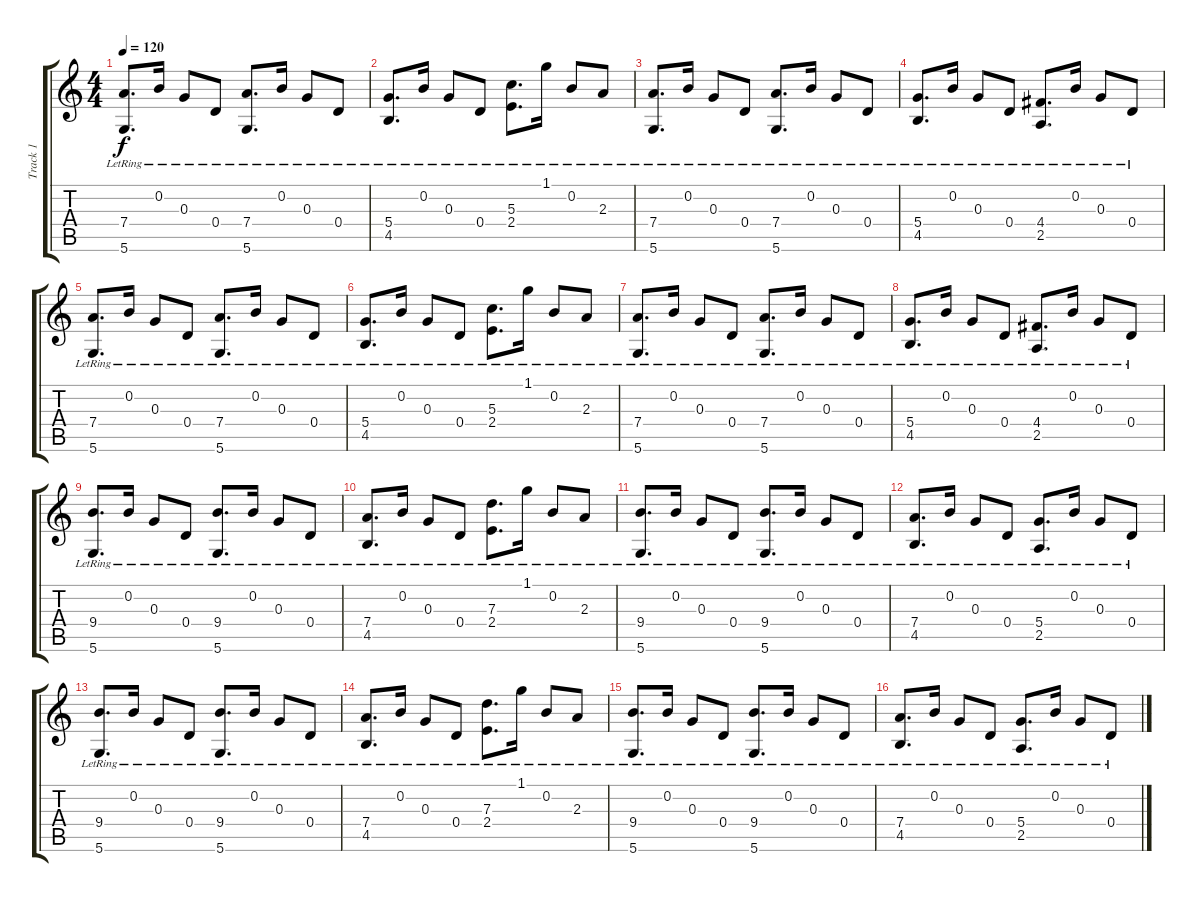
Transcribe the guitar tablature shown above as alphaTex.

\track ("Track 1" "Track 1") {instrument acousticguitarsteel}
\staff {score tabs}
\tuning (Gb4 B3 G3 D3 G2 D2) {hide}
\ts (4 4)
\tempo 120
\clef g2
\ks c
(7.4{lr} 5.6{lr}).8{d dy f} 0.2{lr}.16 0.3{lr}.8 0.4{lr}.8 (7.4{lr} 5.6{lr}).8{d} 0.2{lr}.16 0.3{lr}.8 0.4{lr}.8 |
(5.4{lr} 4.5{lr}).8{d} 0.2{lr}.16 0.3{lr}.8 0.4{lr}.8 (5.3{lr} 2.4{lr}).8{d} 1.1{lr}.16 0.2{lr}.8 2.3{lr}.8 |
(7.4{lr} 5.6{lr}).8{d} 0.2{lr}.16 0.3{lr}.8 0.4{lr}.8 (7.4{lr} 5.6{lr}).8{d} 0.2{lr}.16 0.3{lr}.8 0.4{lr}.8 |
(5.4{lr} 4.5{lr}).8{d} 0.2{lr}.16 0.3{lr}.8 0.4{lr}.8 (4.4{lr} 2.5).8{d} 0.2{lr}.16 0.3{lr}.8 0.4{lr}.8 |
(7.4{lr} 5.6{lr}).8{d} 0.2{lr}.16 0.3{lr}.8 0.4{lr}.8 (7.4{lr} 5.6{lr}).8{d} 0.2{lr}.16 0.3{lr}.8 0.4{lr}.8 |
(5.4{lr} 4.5{lr}).8{d} 0.2{lr}.16 0.3{lr}.8 0.4{lr}.8 (5.3{lr} 2.4{lr}).8{d} 1.1{lr}.16 0.2{lr}.8 2.3{lr}.8 |
(7.4{lr} 5.6{lr}).8{d} 0.2{lr}.16 0.3{lr}.8 0.4{lr}.8 (7.4{lr} 5.6{lr}).8{d} 0.2{lr}.16 0.3{lr}.8 0.4{lr}.8 |
(5.4{lr} 4.5{lr}).8{d} 0.2{lr}.16 0.3{lr}.8 0.4{lr}.8 (4.4{lr} 2.5).8{d} 0.2{lr}.16 0.3{lr}.8 0.4{lr}.8 |
(9.4{lr} 5.6{lr}).8{d} 0.2{lr}.16 0.3{lr}.8 0.4{lr}.8 (9.4{lr} 5.6{lr}).8{d} 0.2{lr}.16 0.3{lr}.8 0.4{lr}.8 |
(7.4{lr} 4.5{lr}).8{d} 0.2{lr}.16 0.3{lr}.8 0.4{lr}.8 (7.3{lr} 2.4{lr}).8{d} 1.1{lr}.16 0.2{lr}.8 2.3{lr}.8 |
(9.4{lr} 5.6{lr}).8{d} 0.2{lr}.16 0.3{lr}.8 0.4{lr}.8 (9.4{lr} 5.6{lr}).8{d} 0.2{lr}.16 0.3{lr}.8 0.4{lr}.8 |
(7.4{lr} 4.5{lr}).8{d} 0.2{lr}.16 0.3{lr}.8 0.4{lr}.8 (5.4{lr} 2.5).8{d} 0.2{lr}.16 0.3{lr}.8 0.4{lr}.8 |
(9.4{lr} 5.6{lr}).8{d} 0.2{lr}.16 0.3{lr}.8 0.4{lr}.8 (9.4{lr} 5.6{lr}).8{d} 0.2{lr}.16 0.3{lr}.8 0.4{lr}.8 |
(7.4{lr} 4.5{lr}).8{d} 0.2{lr}.16 0.3{lr}.8 0.4{lr}.8 (7.3{lr} 2.4{lr}).8{d} 1.1{lr}.16 0.2{lr}.8 2.3{lr}.8 |
(9.4{lr} 5.6{lr}).8{d} 0.2{lr}.16 0.3{lr}.8 0.4{lr}.8 (9.4{lr} 5.6{lr}).8{d} 0.2{lr}.16 0.3{lr}.8 0.4{lr}.8 |
(7.4{lr} 4.5{lr}).8{d} 0.2{lr}.16 0.3{lr}.8 0.4{lr}.8 (5.4{lr} 2.5).8{d} 0.2{lr}.16 0.3{lr}.8 0.4{lr}.8
